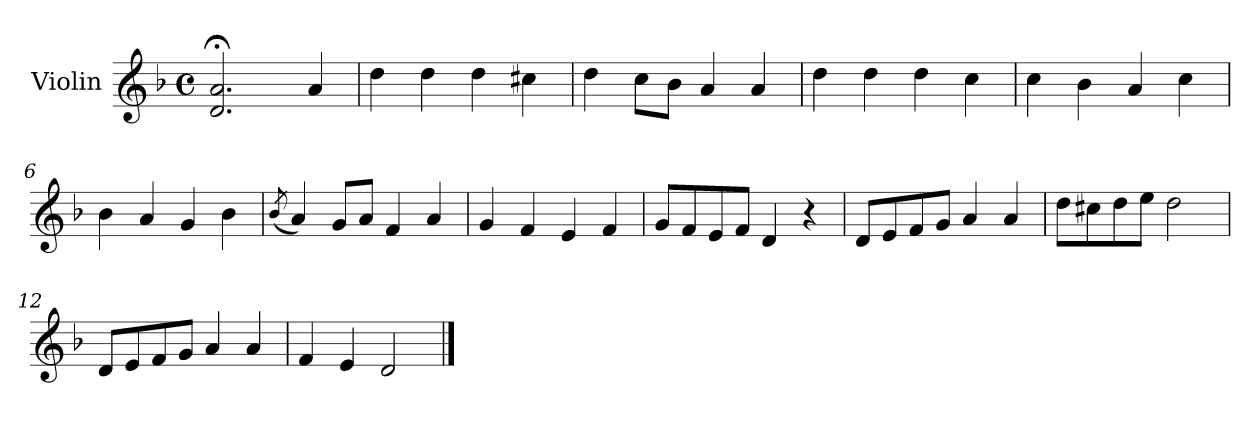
**kern
*part1
*staff1
*I"Violin
*I'Vln.
*clefG2
*k[b-]
*M4/4
*met(c)
=1
2.d;</ 2.a;</
4a/
=2
4dd\
4dd\
4dd\
4cc#X\
=3
4dd\
8cc\L
8b-\J
4a/
4a/
=4
4dd\
4dd\
4dd\
4cc\
=5
4cc\
4b-\
4a/
4cc\
=6
4b-\
4a/
4g/
4b-\
!!LO:LB:g=z
=7
(<8qb-/
4a/)
8g/L
8a/J
4f/
4a/
=8
4g/
4f/
4e/
4f/
=9
8g/L
8f/
8e/
8f/J
4d/
4r
=10
8d/L
8e/
8f/
8g/J
4a/
4a/
=11
8dd\L
8cc#X\
8dd\
8ee\J
2dd\
=12
8d/L
8e/
8f/
8g/J
4a/
4a/
!!LO:LB:g=z
=13
4f/
4e/
2d/
==
*-
